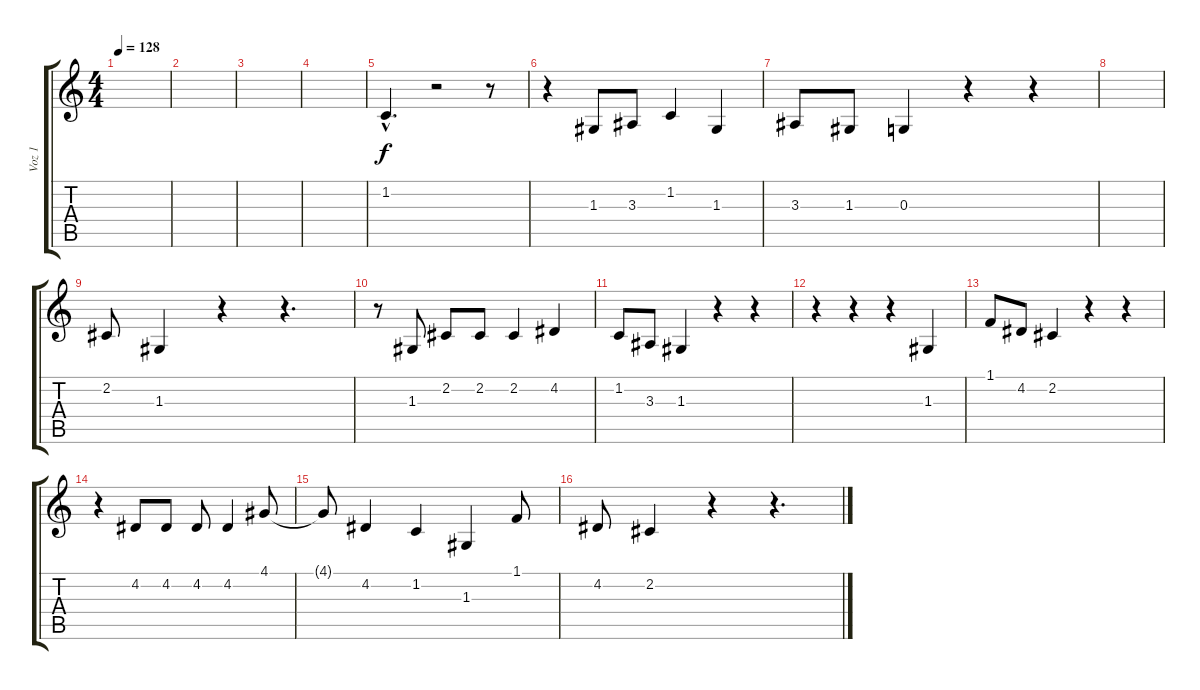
\track ("Voz 1" "Voz 1") {instrument cello}
\staff {score tabs}
\tuning (E4 B3 G3 D3 A2 E2) {hide}
\ts (4 4)
\tempo 128
\clef g2
\ks c
|
|
|
|
1.2{hac}.4{d} r.2 r.8 |
r.4 1.3.8 3.3.8 1.2.4 1.3.4 |
3.3.8 1.3.8 0.3.4 r.4 r.4 |
|
2.2.8 1.3.4 r.4 r.4{d} |
r.8 1.3.8 2.2.8 2.2.8 2.2.4 4.2.4 |
1.2.8 3.3.8 1.3.4 r.4 r.4 |
r.4 r.4 r.4 1.3.4 |
1.1.8 4.2.8 2.2.4 r.4 r.4 |
r.4 4.2.8 4.2.8 4.2.8 4.2.4 4.1.8 |
4.1{t}.8 4.2.4 1.2.4 1.3.4 1.1.8 |
4.2.8 2.2.4 r.4 r.4{d}
